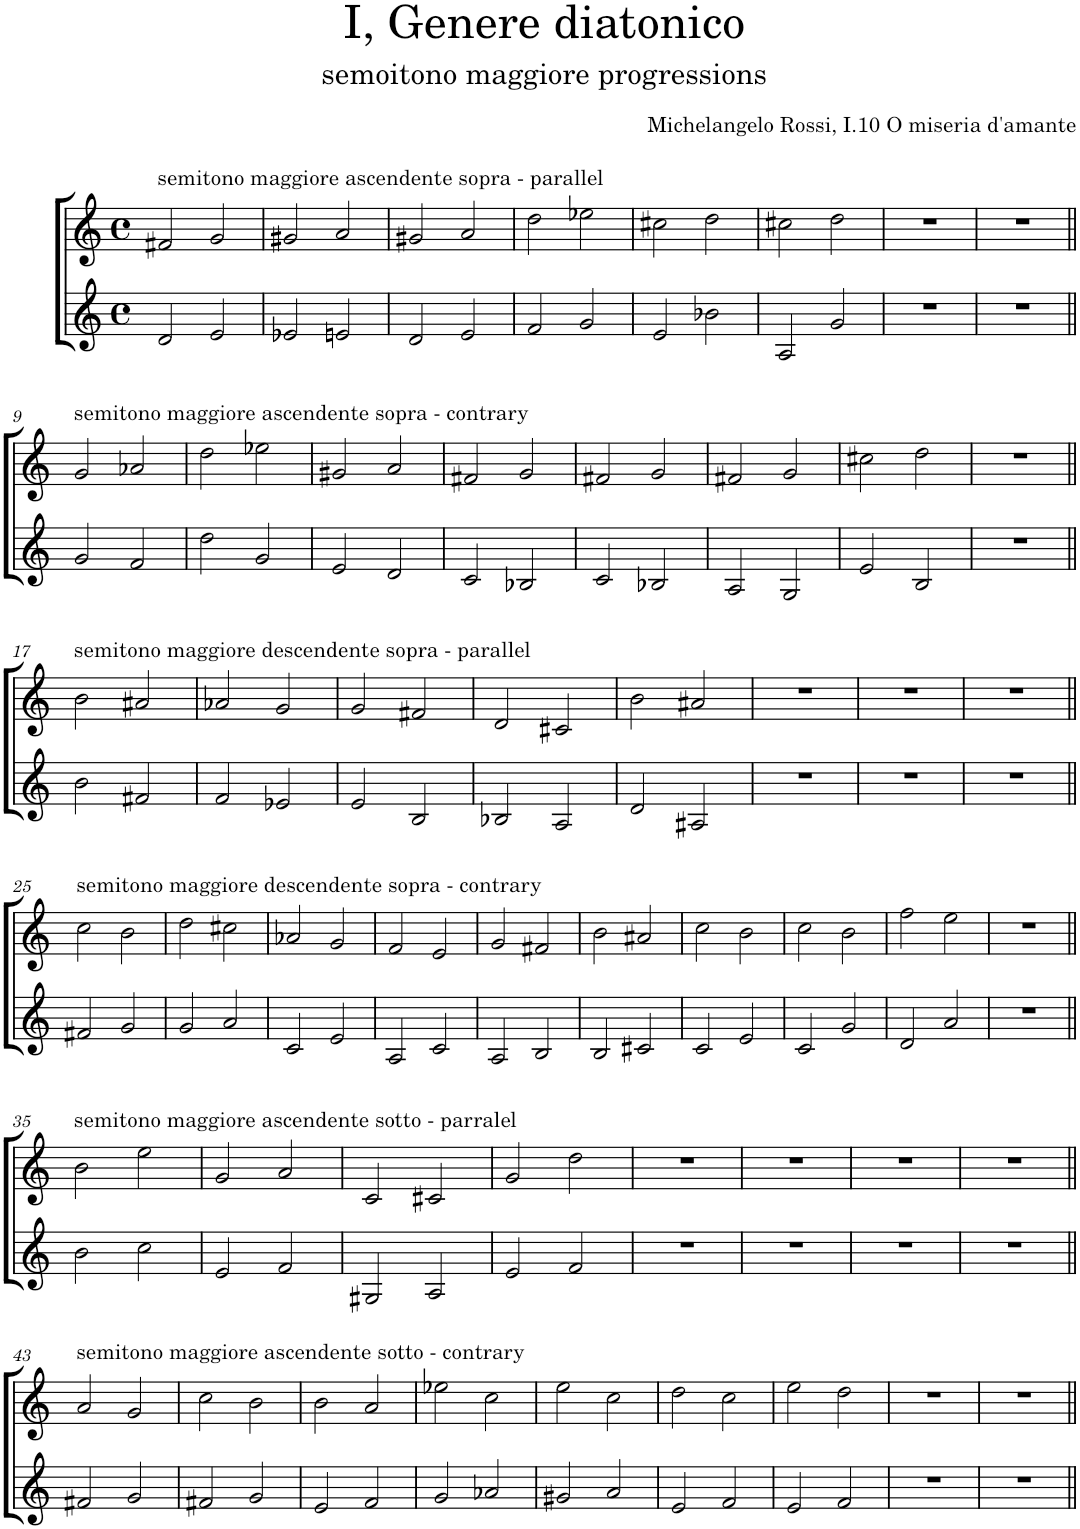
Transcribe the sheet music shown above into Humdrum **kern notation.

**kern	**kern
*part1	*part1
*staff2	*staff1
*I"Orgel	*
*I'Org.	*
*clefG2	*clefG2
*k[]	*k[]
*M4/4	*M4/4
*met(c)	*met(c)
=1	=1
!	!LO:TX:a:t=semitono maggiore ascendente sopra - parallel
2d/	2f#X/
2e/	2g/
=2	=2
2e-X/	2g#X/
2en/	2a/
=3	=3
2d/	2g#X/
2e/	2a/
=4	=4
2f/	2dd\
2g/	2ee-X\
=5	=5
2e/	2cc#X\
2b-X\	2dd\
=6	=6
2A/	2cc#X\
2g/	2dd\
=7	=7
1r	1r
=8	=8
1r	1r
!!LO:LB:g=z
=9||	=9||
!	!LO:TX:a:t=semitono maggiore ascendente sopra - contrary
2g/	2g/
2f/	2a-X/
=10	=10
2dd\	2dd\
2g/	2ee-X\
=11	=11
2e/	2g#X/
2d/	2a/
=12	=12
2c/	2f#X/
2B-X/	2g/
=13	=13
2c/	2f#X/
2B-X/	2g/
=14	=14
2A/	2f#X/
2G/	2g/
=15	=15
2e/	2cc#X\
2B/	2dd\
=16	=16
1r	1r
!!LO:LB:g=z
=17||	=17||
!	!LO:TX:a:t=semitono maggiore descendente sopra - parallel
2b\	2b\
2f#X/	2a#X/
=18	=18
2f/	2a-X/
2e-X/	2g/
=19	=19
2e/	2g/
2B/	2f#X/
=20	=20
2B-X/	2d/
2A/	2c#X/
=21	=21
2d/	2b\
2A#X/	2a#X/
=22	=22
1r	1r
=23	=23
1r	1r
=24	=24
1r	1r
!!LO:LB:g=z
=25||	=25||
!	!LO:TX:a:t=semitono maggiore descendente sopra - contrary
2f#X/	2cc\
2g/	2b\
=26	=26
2g/	2dd\
2a/	2cc#X\
=27	=27
2c/	2a-X/
2e/	2g/
=28	=28
2A/	2f/
2c/	2e/
=29	=29
2A/	2g/
2B/	2f#X/
=30	=30
2B/	2b\
2c#X/	2a#X/
=31	=31
2c/	2cc\
2e/	2b\
=32	=32
2c/	2cc\
2g/	2b\
=33	=33
2d/	2ff\
2a/	2ee\
=34	=34
1r	1r
!!LO:LB:g=z
=35||	=35||
!	!LO:TX:a:t=semitono maggiore ascendente sotto - parralel
2b\	2b\
2cc\	2ee\
=36	=36
2e/	2g/
2f/	2a/
=37	=37
2G#X/	2c/
2A/	2c#X/
=38	=38
2e/	2g/
2f/	2dd\
=39	=39
1r	1r
=40	=40
1r	1r
=41	=41
1r	1r
=42	=42
1r	1r
!!LO:LB:g=z
=43||	=43||
!	!LO:TX:a:t=semitono maggiore ascendente sotto - contrary
2f#X/	2a/
2g/	2g/
=44	=44
2f#X/	2cc\
2g/	2b\
=45	=45
2e/	2b\
2f/	2a/
=46	=46
2g/	2ee-X\
2a-X/	2cc\
=47	=47
2g#X/	2ee\
2a/	2cc\
=48	=48
2e/	2dd\
2f/	2cc\
=49	=49
2e/	2ee\
2f/	2dd\
=50	=50
1r	1r
=51	=51
1r	1r
=||	=||
*-	*-
